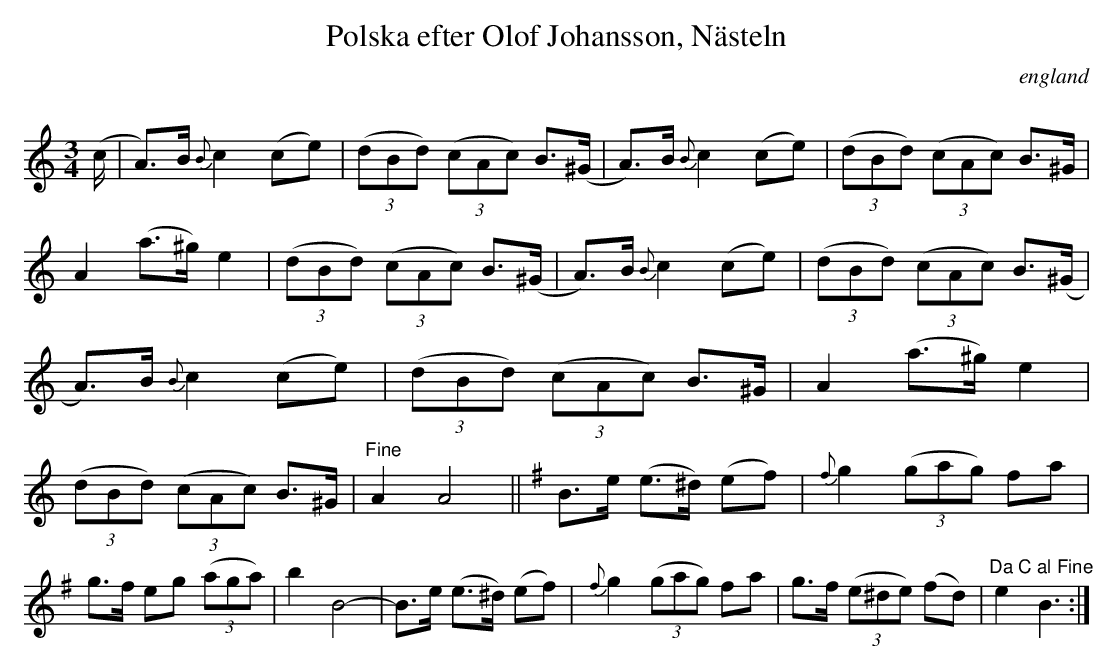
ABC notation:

X:1
T:Polska efter Olof Johansson, N\"asteln
O:england
Q:148
M:3/4
L:1/8
K:Am
(c/|\
A>)B {B}c2 (ce) | ((3dBd) ((3cAc) B>(^G | \
A>)B {B}c2 (ce) | ((3dBd) ((3cAc) B>^G | \
A2 (a>^g) e2 | ((3dBd) ((3cAc) B>(^G | \
A>)B {B}c2 (ce) | ((3dBd) ((3cAc) B>(^G | \
A>)B {B}c2 (ce) | ((3dBd) ((3cAc) B>^G | \
A2 (a>^g) e2 | ((3dBd) ((3cAc) B>^G |\
"Fine"A2 A4 || \
K:G
B>e (e>^d) (ef) | {f}g2 ((3gag) fa | \
g>f eg ((3aga) | b2 B4-|B>e  (e>^d) (ef) | \
{f}g2 ((3gag) fa | g>f ((3e^de) (fd) |\
"Da C al Fine" e2 B3 :|
